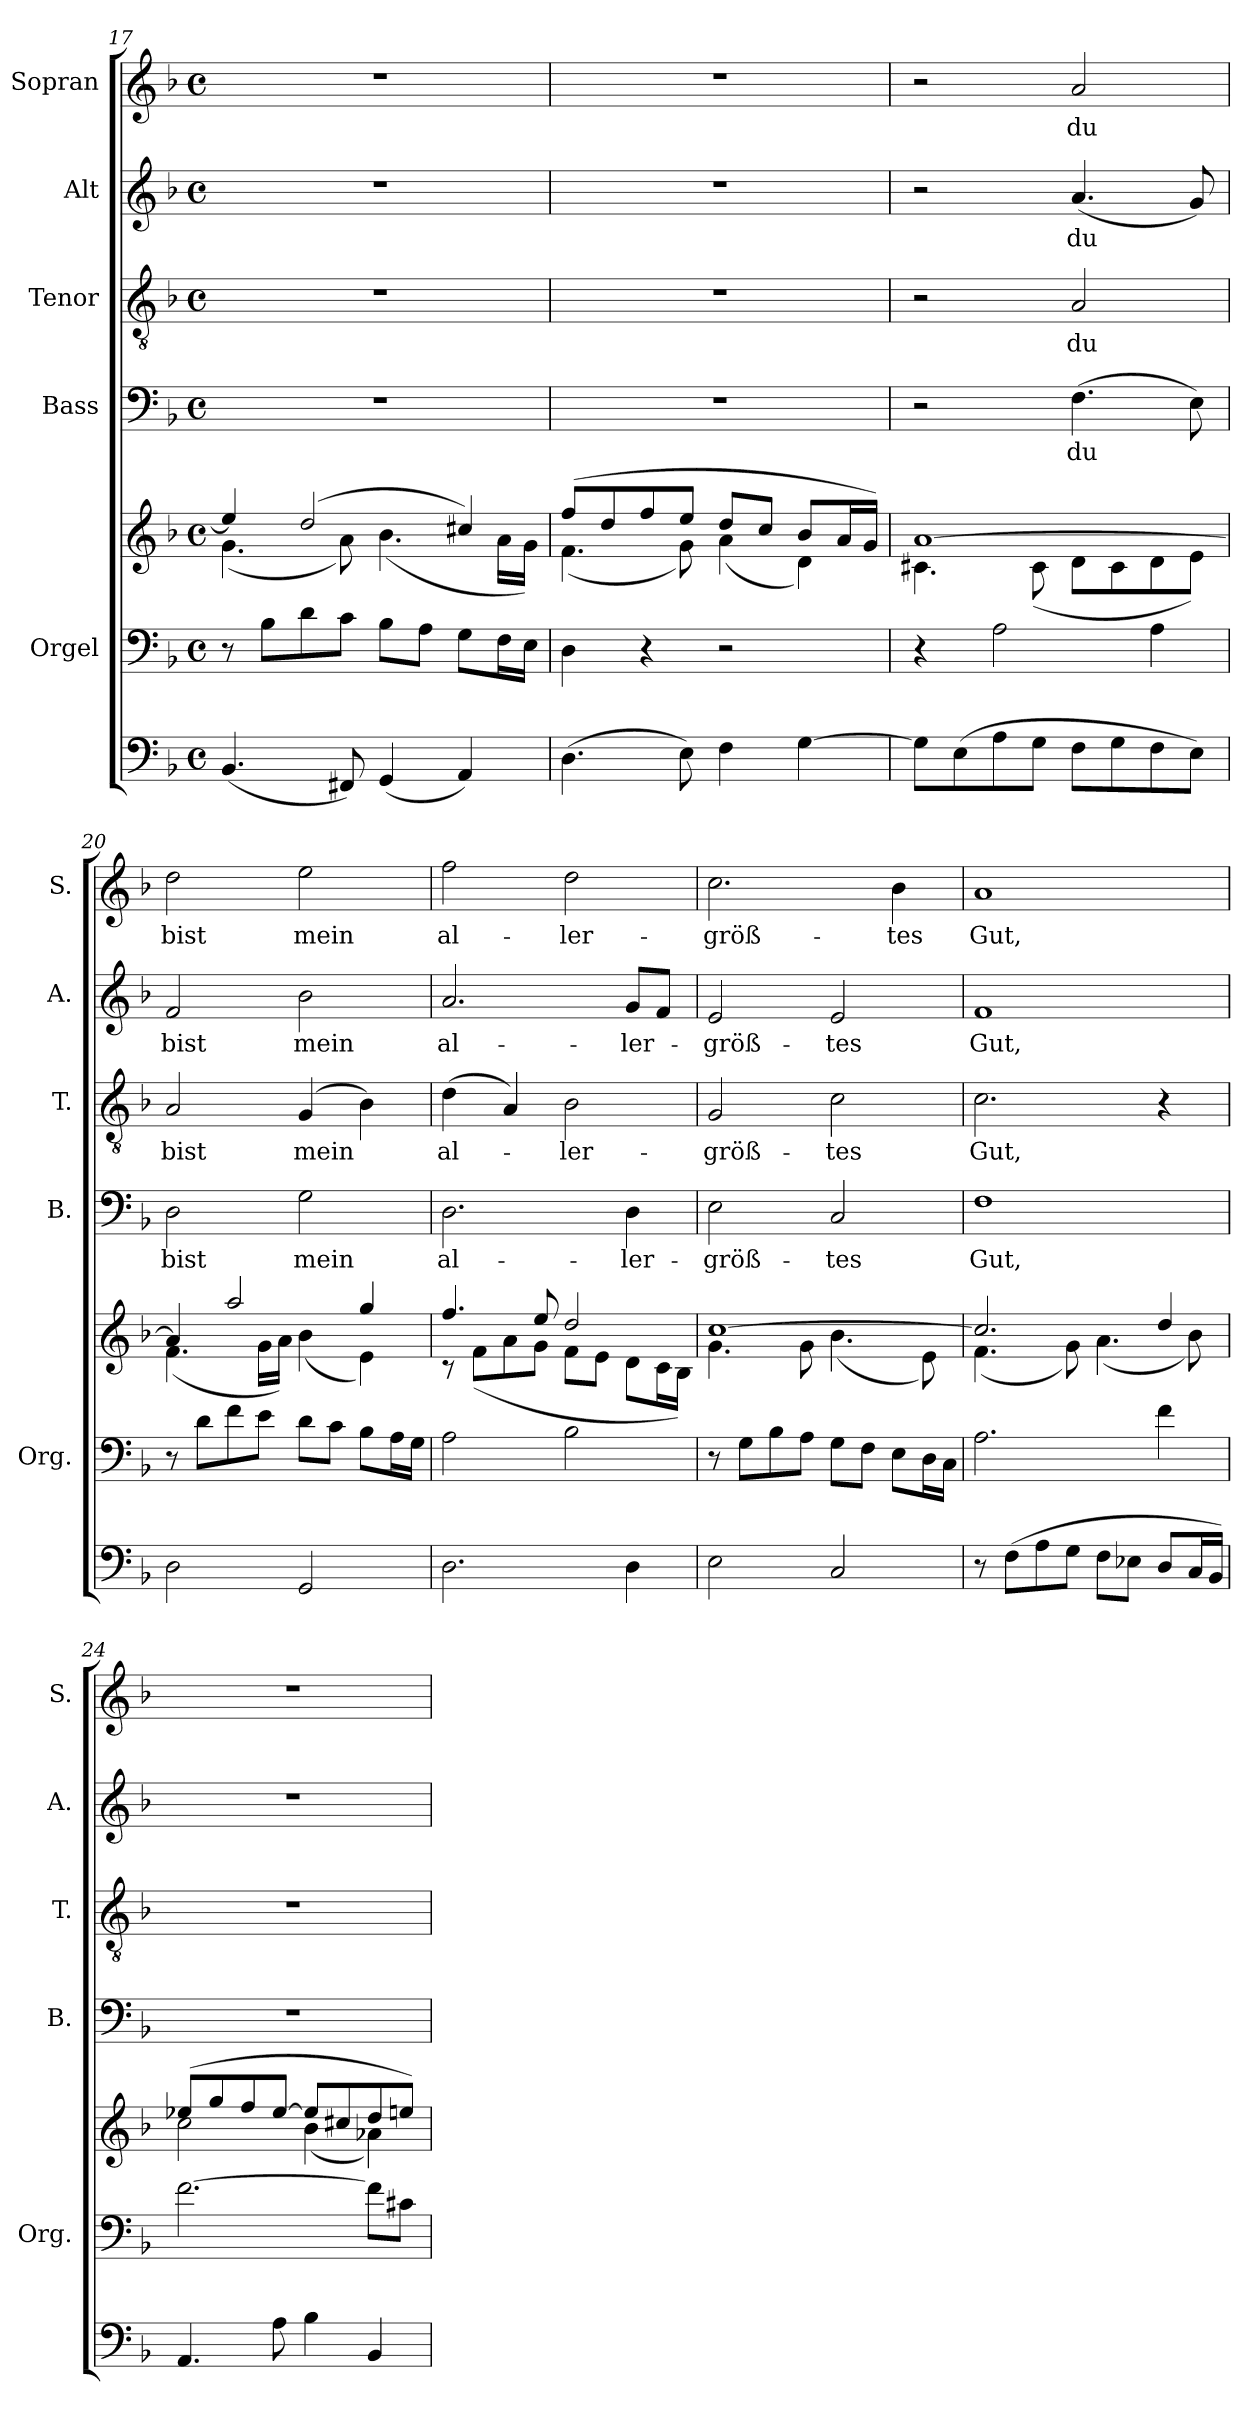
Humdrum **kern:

**kern	**kern	**kern	**kern	**text	**kern	**text	**kern	**text	**kern	**text
*part6	*part5	*part5	*part4	*part4	*part3	*part3	*part2	*part2	*part1	*part1
*staff7	*staff6	*staff5	*staff4	*staff4	*staff3	*staff3	*staff2	*staff2	*staff1	*staff1
*	*I"Orgel	*	*I"Bass	*	*I"Tenor	*	*I"Alt	*	*I"Sopran	*
*	*I'Org.	*	*I'B.	*	*I'T.	*	*I'A.	*	*I'S.	*
*clefF4	*clefF4	*clefG2	*clefF4	*	*clefGv2	*	*clefG2	*	*clefG2	*
*k[b-]	*k[b-]	*k[b-]	*k[b-]	*	*k[b-]	*	*k[b-]	*	*k[b-]	*
*F:	*F:	*F:	*F:	*	*F:	*	*F:	*	*F:	*
*M4/4	*M4/4	*M4/4	*M4/4	*	*M4/4	*	*M4/4	*	*M4/4	*
*met(c)	*met(c)	*met(c)	*met(c)	*	*met(c)	*	*met(c)	*	*met(c)	*
=17	=17	=17	=17	=17	=17	=17	=17	=17	=17	=17
*	*	*^	*	*	*	*	*	*	*	*
(<4.BB-/	8r	4ee-/]	(<4.g\	1r	.	1r	.	1r	.	1r	.
.	8B-\L	.	.	.	.	.	.	.	.	.	.
.	8d\	(2dd/	.	.	.	.	.	.	.	.	.
8FF#X/)	8c\J	.	8a\)	.	.	.	.	.	.	.	.
(<4GG/	8B-\L	.	(<4.b-\	.	.	.	.	.	.	.	.
.	8A\J	.	.	.	.	.	.	.	.	.	.
4AA/)	8G\L	4cc#X/)	.	.	.	.	.	.	.	.	.
.	16F\L	.	16a\LL	.	.	.	.	.	.	.	.
.	16E\JJ	.	16g\JJ)	.	.	.	.	.	.	.	.
=18	=18	=18	=18	=18	=18	=18	=18	=18	=18	=18	=18
(>4.D\	4D\	(>8ff/L	(<4.f\	1r	.	1r	.	1r	.	1r	.
.	.	8dd/	.	.	.	.	.	.	.	.	.
.	4r	8ff/	.	.	.	.	.	.	.	.	.
8E\)	.	8ee/J	8g\)	.	.	.	.	.	.	.	.
4F\	2r	8dd/L	(<4a\	.	.	.	.	.	.	.	.
.	.	8cc/J	.	.	.	.	.	.	.	.	.
[4G\	.	8b-/L	4d\)	.	.	.	.	.	.	.	.
.	.	16a/L	.	.	.	.	.	.	.	.	.
.	.	16g/JJ)	.	.	.	.	.	.	.	.	.
=19	=19	=19	=19	=19	=19	=19	=19	=19	=19	=19	=19
8G\L]	4r	[>1a	4.c#X\	2r	.	2r	.	2r	.	2r	.
(>8E\	.	.	.	.	.	.	.	.	.	.	.
8A\	2A\	.	.	.	.	.	.	.	.	.	.
8G\J	.	.	(<8c#\	.	.	.	.	.	.	.	.
!	!	!	!	!	!LO:LY:b	!	!LO:LY:b	!	!LO:LY:b	!	!LO:LY:b
8F\L	.	.	8d\L	(>4.F\	du	2A/	du	(<4.a/	du	2a/	du
8G\	.	.	8c#\	.	.	.	.	.	.	.	.
8F\	4A\	.	8d\	.	.	.	.	.	.	.	.
8E\J)	.	.	8e\J)	8E\)	.	.	.	8g/)	.	.	.
!!LO:PB:g=z
=20	=20	=20	=20	=20	=20	=20	=20	=20	=20	=20	=20
!	!	!	!	!	!LO:LY:b	!	!LO:LY:b	!	!LO:LY:b	!	!LO:LY:b
2D\	8r	4a/]	(<4.f\	2D\	bist	2A/	bist	2f/	bist	2dd\	bist
.	8d\L	.	.	.	.	.	.	.	.	.	.
.	8f\	2aa/	.	.	.	.	.	.	.	.	.
.	8e\J	.	16g\LL	.	.	.	.	.	.	.	.
.	.	.	16a\JJ)	.	.	.	.	.	.	.	.
!	!	!	!	!	!LO:LY:b	!	!LO:LY:b	!	!LO:LY:b	!	!LO:LY:b
2GG/	8d\L	.	(<4b-\	2G\	mein	(4G/	mein	2b-\	mein	2ee\	mein
.	8c\J	.	.	.	.	.	.	.	.	.	.
.	8B-\L	4gg/	4e\)	.	.	4B-\)	.	.	.	.	.
.	16A\L	.	.	.	.	.	.	.	.	.	.
.	16G\JJ	.	.	.	.	.	.	.	.	.	.
=21	=21	=21	=21	=21	=21	=21	=21	=21	=21	=21	=21
!	!	!	!	!	!LO:LY:b	!	!LO:LY:b	!	!LO:LY:b	!	!LO:LY:b
2.D\	2A\	4.ff/	8rc	2.D\	al-	(>4d\	al-	2.a/	al-	2ff\	al-
.	.	.	(<8f\L	.	.	.	.	.	.	.	.
.	.	.	8a\	.	.	4A/)	.	.	.	.	.
.	.	8ee/	8g\J	.	.	.	.	.	.	.	.
!	!	!	!	!	!	!	!LO:LY:b	!	!	!	!LO:LY:b
.	2B-\	2dd/	8f\L	.	.	2B-\	-ler-	.	.	2dd\	-ler-
.	.	.	8e\J	.	.	.	.	.	.	.	.
!	!	!	!	!	!LO:LY:b	!	!	!	!LO:LY:b	!	!
4D\	.	.	8d\L	4D\	-ler-	.	.	8g/L	-ler-	.	.
.	.	.	16c\L	.	.	.	.	8f/J	.	.	.
.	.	.	16B-\JJ)	.	.	.	.	.	.	.	.
=22	=22	=22	=22	=22	=22	=22	=22	=22	=22	=22	=22
!	!	!	!	!	!LO:LY:b	!	!LO:LY:b	!	!LO:LY:b	!	!LO:LY:b
2E\	8r	[>1cc	4.g\	2E\	-größ-	2G/	-größ-	2e/	-größ-	2.cc\	-größ-
.	8G\L	.	.	.	.	.	.	.	.	.	.
.	8B-\	.	.	.	.	.	.	.	.	.	.
.	8A\J	.	8g\	.	.	.	.	.	.	.	.
!	!	!	!	!	!LO:LY:b	!	!LO:LY:b	!	!LO:LY:b	!	!
2C/	8G\L	.	(<4.b-\	2C/	-tes	2c\	-tes	2e/	-tes	.	.
.	8F\J	.	.	.	.	.	.	.	.	.	.
!	!	!	!	!	!	!	!	!	!	!	!LO:LY:b
.	8E\L	.	.	.	.	.	.	.	.	4b-\	-tes
.	16D\L	.	8e\)	.	.	.	.	.	.	.	.
.	16C\JJ	.	.	.	.	.	.	.	.	.	.
=23	=23	=23	=23	=23	=23	=23	=23	=23	=23	=23	=23
!	!	!	!	!	!LO:LY:b	!	!LO:LY:b	!	!LO:LY:b	!	!LO:LY:b
8r	2.A\	2.cc/]	(<4.f\	1F	Gut,	2.c\	Gut,	1f	Gut,	1a	Gut,
(>8F\L	.	.	.	.	.	.	.	.	.	.	.
8A\	.	.	.	.	.	.	.	.	.	.	.
8G\J	.	.	8g\)	.	.	.	.	.	.	.	.
8F\L	.	.	(<4.a\	.	.	.	.	.	.	.	.
8E-X\J	.	.	.	.	.	.	.	.	.	.	.
8D/L	4f\	4dd/	.	.	.	4r	.	.	.	.	.
16C/L	.	.	8b-\)	.	.	.	.	.	.	.	.
16BB-/JJ)	.	.	.	.	.	.	.	.	.	.	.
=24	=24	=24	=24	=24	=24	=24	=24	=24	=24	=24	=24
4.AA/	[2.f\	(>8ee-X/L	2cc\	1r	.	1r	.	1r	.	1r	.
.	.	8gg/	.	.	.	.	.	.	.	.	.
.	.	8ff/	.	.	.	.	.	.	.	.	.
8A\	.	[>8ee-/J	.	.	.	.	.	.	.	.	.
4B-\	.	8ee-/L]	(<4b-\	.	.	.	.	.	.	.	.
.	.	8cc#X/	.	.	.	.	.	.	.	.	.
4BB-/	8f\L]	8dd/	4a-X\)	.	.	.	.	.	.	.	.
.	8c#X\J	8een/J)	.	.	.	.	.	.	.	.	.
*	*	*v	*v	*	*	*	*	*	*	*	*
=	=	=	=	=	=	=	=	=	=	=
*-	*-	*-	*-	*-	*-	*-	*-	*-	*-	*-
